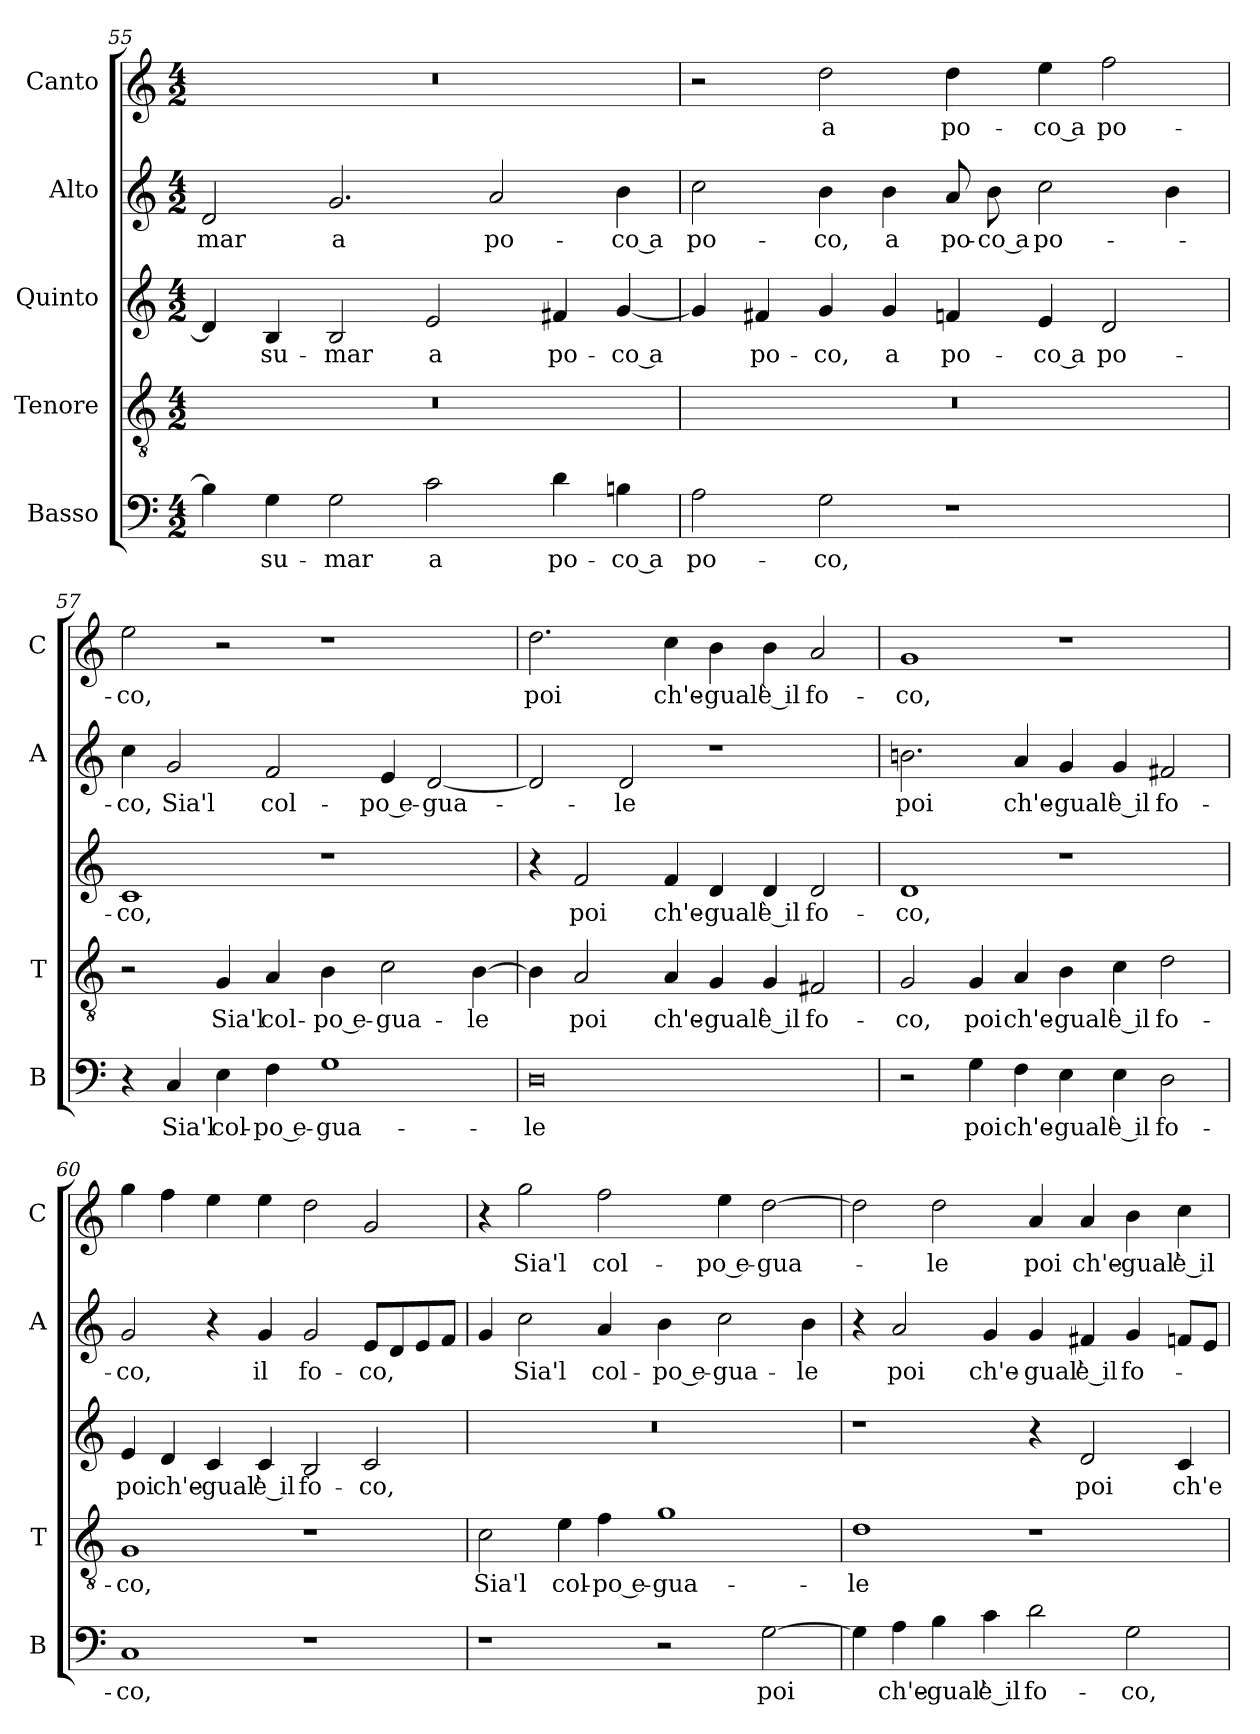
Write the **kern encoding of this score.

**kern	**text	**kern	**text	**kern	**text	**kern	**text	**kern	**text
*part5	*part5	*part4	*part4	*part3	*part3	*part2	*part2	*part1	*part1
*staff5	*staff5	*staff4	*staff4	*staff3	*staff3	*staff2	*staff2	*staff1	*staff1
*I"Basso	*	*I"Tenore	*	*I"Quinto	*	*I"Alto	*	*I"Canto	*
*I'B	*	*I'T	*	*	*	*I'A	*	*I'C	*
!!LO:LB:g=z
*clefF4	*	*clefGv2	*	*clefG2	*	*clefG2	*	*clefG2	*
*k[]	*	*k[]	*	*k[]	*	*k[]	*	*k[]	*
*C:	*	*C:	*	*C:	*	*C:	*	*C:	*
*M4/2	*	*M4/2	*	*M4/2	*	*M4/2	*	*M4/2	*
=55	=55	=55	=55	=55	=55	=55	=55	=55	=55
!	!	!	!	!	!	!	!LO:LY:b	!	!
4B-\]	.	0r	.	4d/]	.	2d/	-mar	0r	.
!	!LO:LY:b	!	!	!	!LO:LY:b	!	!	!	!
4G\	-su-	.	.	4B/	-su-	.	.	.	.
!	!LO:LY:b	!	!	!	!LO:LY:b	!	!LO:LY:b	!	!
2G\	-mar	.	.	2B/	-mar	2.g/	a	.	.
!	!LO:LY:b	!	!	!	!LO:LY:b	!	!	!	!
2c\	a	.	.	2e/	a	.	.	.	.
!	!	!	!	!	!	!	!LO:LY:b	!	!
.	.	.	.	.	.	2a/	po-	.	.
!	!LO:LY:b	!	!	!	!LO:LY:b	!	!	!	!
4d\	po-	.	.	4f#X/	po-	.	.	.	.
!	!LO:LY:b	!	!	!	!LO:LY:b	!	!LO:LY:b	!	!
4Bn\	-co a	.	.	[4g/	-co a	4b\	-co a	.	.
=56	=56	=56	=56	=56	=56	=56	=56	=56	=56
!	!LO:LY:b	!	!	!	!	!	!LO:LY:b	!	!
2A\	po-	0r	.	4g/]	.	2cc\	po-	2r	.
!	!	!	!	!	!LO:LY:b	!	!	!	!
.	.	.	.	4f#X/	po-	.	.	.	.
!	!LO:LY:b	!	!	!	!LO:LY:b	!	!LO:LY:b	!	!LO:LY:b
2G\	-co,	.	.	4g/	-co,	4b\	-co,	2dd\	a
!	!	!	!	!	!LO:LY:b	!	!LO:LY:b	!	!
.	.	.	.	4g/	a	4b\	a	.	.
!	!	!	!	!	!LO:LY:b	!	!LO:LY:b	!	!LO:LY:b
1r	.	.	.	4fn/	po-	8a/	po-	4dd\	po-
!	!	!	!	!	!	!	!LO:LY:b	!	!
.	.	.	.	.	.	8b\	-co a	.	.
!	!	!	!	!	!LO:LY:b	!	!LO:LY:b	!	!LO:LY:b
.	.	.	.	4e/	-co a	2cc\	po-	4ee\	-co a
!	!	!	!	!	!LO:LY:b	!	!	!	!LO:LY:b
.	.	.	.	2d/	po-	.	.	2ff\	po-
.	.	.	.	.	.	4b\	.	.	.
=57	=57	=57	=57	=57	=57	=57	=57	=57	=57
!	!	!	!	!	!LO:LY:b	!	!LO:LY:b	!	!LO:LY:b
4r	.	2r	.	1c	-co,	4cc\	-co,	2ee\	-co,
!	!LO:LY:b	!	!	!	!	!	!LO:LY:b	!	!
4C/	Sia'l	.	.	.	.	2g/	Sia'l	.	.
!	!LO:LY:b	!	!LO:LY:b	!	!	!	!	!	!
4E\	col-	4G/	Sia'l	.	.	.	.	2r	.
!	!LO:LY:b	!	!LO:LY:b	!	!	!	!LO:LY:b	!	!
4F\	-po e-	4A/	col-	.	.	2f/	col-	.	.
!	!LO:LY:b	!	!LO:LY:b	!	!	!	!	!	!
1G	-gua-	4B\	-po e-	1r	.	.	.	1r	.
!	!	!	!LO:LY:b	!	!	!	!LO:LY:b	!	!
.	.	2c\	-gua-	.	.	4e/	-po e-	.	.
!	!	!	!	!	!	!	!LO:LY:b	!	!
.	.	.	.	.	.	[2d/	-gua-	.	.
!	!	!	!LO:LY:b	!	!	!	!	!	!
.	.	[4B\	-le	.	.	.	.	.	.
!!LO:PB:g=z
=58	=58	=58	=58	=58	=58	=58	=58	=58	=58
!	!LO:LY:b	!	!	!	!	!	!	!	!LO:LY:b
0D	-le	4B\]	.	4r	.	2d/]	.	2.dd\	poi
!	!	!	!LO:LY:b	!	!LO:LY:b	!	!	!	!
.	.	2A/	poi	2f/	poi	.	.	.	.
!	!	!	!	!	!	!	!LO:LY:b	!	!
.	.	.	.	.	.	2d/	-le	.	.
!	!	!	!LO:LY:b	!	!LO:LY:b	!	!	!	!LO:LY:b
.	.	4A/	ch'e-	4f/	ch'e-	.	.	4cc\	ch'e-
!	!	!	!LO:LY:b	!	!LO:LY:b	!	!	!	!LO:LY:b
.	.	4G/	-gual'	4d/	-gual'	1r	.	4b\	-gual'
!	!	!	!LO:LY:b	!	!LO:LY:b	!	!	!	!LO:LY:b
.	.	4G/	è il	4d/	è il	.	.	4b\	è il
!	!	!	!LO:LY:b	!	!LO:LY:b	!	!	!	!LO:LY:b
.	.	2F#X/	fo-	2d/	fo-	.	.	2a/	fo-
=59	=59	=59	=59	=59	=59	=59	=59	=59	=59
!	!	!	!LO:LY:b	!	!LO:LY:b	!	!LO:LY:b	!	!LO:LY:b
2r	.	2G/	-co,	1d	-co,	2.bni\	poi	1g	-co,
!	!LO:LY:b	!	!LO:LY:b	!	!	!	!	!	!
4G\	poi	4G/	poi	.	.	.	.	.	.
!	!LO:LY:b	!	!LO:LY:b	!	!	!	!LO:LY:b	!	!
4F\	ch'e-	4A/	ch'e-	.	.	4a/	ch'e-	.	.
!	!LO:LY:b	!	!LO:LY:b	!	!	!	!LO:LY:b	!	!
4E\	-gual'	4B\	-gual'	1r	.	4g/	-gual'	1r	.
!	!LO:LY:b	!	!LO:LY:b	!	!	!	!LO:LY:b	!	!
4E\	è il	4c\	è il	.	.	4g/	è il	.	.
!	!LO:LY:b	!	!LO:LY:b	!	!	!	!LO:LY:b	!	!
2D\	fo-	2d\	fo-	.	.	2f#X/	fo-	.	.
=60	=60	=60	=60	=60	=60	=60	=60	=60	=60
!	!LO:LY:b	!	!LO:LY:b	!	!LO:LY:b	!	!LO:LY:b	!	!
1C	-co,	1G	-co,	4e/	poi	2g/	-co,	4gg\	.
!	!	!	!	!	!LO:LY:b	!	!	!	!
.	.	.	.	4d/	ch'e-	.	.	4ff\	.
!	!	!	!	!	!LO:LY:b	!	!	!	!
.	.	.	.	4c/	-gual'	4r	.	4ee\	.
!	!	!	!	!	!LO:LY:b	!	!LO:LY:b	!	!
.	.	.	.	4c/	è il	4g/	il	4ee\	.
!	!	!	!	!	!LO:LY:b	!	!LO:LY:b	!	!
1r	.	1r	.	2B/	fo-	2g/	fo-	2dd\	.
!	!	!	!	!	!LO:LY:b	!	!LO:LY:b	!	!
.	.	.	.	2c/	-co,	8e/L	-co,	2g/	.
.	.	.	.	.	.	8d/	.	.	.
.	.	.	.	.	.	8e/	.	.	.
.	.	.	.	.	.	8f/J	.	.	.
!!LO:LB:g=z
=61	=61	=61	=61	=61	=61	=61	=61	=61	=61
!	!	!	!LO:LY:b	!	!	!	!	!	!
1r	.	2c\	Sia'l	0r	.	4g/	.	4r	.
!	!	!	!	!	!	!	!LO:LY:b	!	!LO:LY:b
.	.	.	.	.	.	2cc\	Sia'l	2gg\	Sia'l
!	!	!	!LO:LY:b	!	!	!	!	!	!
.	.	4e\	col-	.	.	.	.	.	.
!	!	!	!LO:LY:b	!	!	!	!LO:LY:b	!	!LO:LY:b
.	.	4f\	-po e-	.	.	4a/	col-	2ff\	col-
!	!	!	!LO:LY:b	!	!	!	!LO:LY:b	!	!
2r	.	1g	-gua-	.	.	4b\	-po e-	.	.
!	!	!	!	!	!	!	!LO:LY:b	!	!LO:LY:b
.	.	.	.	.	.	2cc\	-gua-	4ee\	-po e-
!	!LO:LY:b	!	!	!	!	!	!	!	!LO:LY:b
[2G\	poi	.	.	.	.	.	.	[2dd\	-gua-
!	!	!	!	!	!	!	!LO:LY:b	!	!
.	.	.	.	.	.	4b\	-le	.	.
=62	=62	=62	=62	=62	=62	=62	=62	=62	=62
!	!	!	!LO:LY:b	!	!	!	!	!	!
4G\]	.	1d	-le	1r	.	4r	.	2dd\]	.
!	!LO:LY:b	!	!	!	!	!	!LO:LY:b	!	!
4A\	ch'e-	.	.	.	.	2a/	poi	.	.
!	!LO:LY:b	!	!	!	!	!	!	!	!LO:LY:b
4B\	-gual'	.	.	.	.	.	.	2dd\	-le
!	!LO:LY:b	!	!	!	!	!	!LO:LY:b	!	!
4c\	è il	.	.	.	.	4g/	ch'e-	.	.
!	!LO:LY:b	!	!	!	!	!	!LO:LY:b	!	!LO:LY:b
2d\	fo-	1r	.	4r	.	4g/	-gual'	4a/	poi
!	!	!	!	!	!LO:LY:b	!	!LO:LY:b	!	!LO:LY:b
.	.	.	.	2d/	poi	4f#X/	è il	4a/	ch'e-
!	!LO:LY:b	!	!	!	!	!	!LO:LY:b	!	!LO:LY:b
2G\	-co,	.	.	.	.	4g/	fo-	4b\	-gual'
!	!	!	!	!	!LO:LY:b	!	!	!	!LO:LY:b
.	.	.	.	4c/	ch'e-	8fn/L	.	4cc\	è il
.	.	.	.	.	.	8e/J	.	.	.
=	=	=	=	=	=	=	=	=	=
*-	*-	*-	*-	*-	*-	*-	*-	*-	*-
